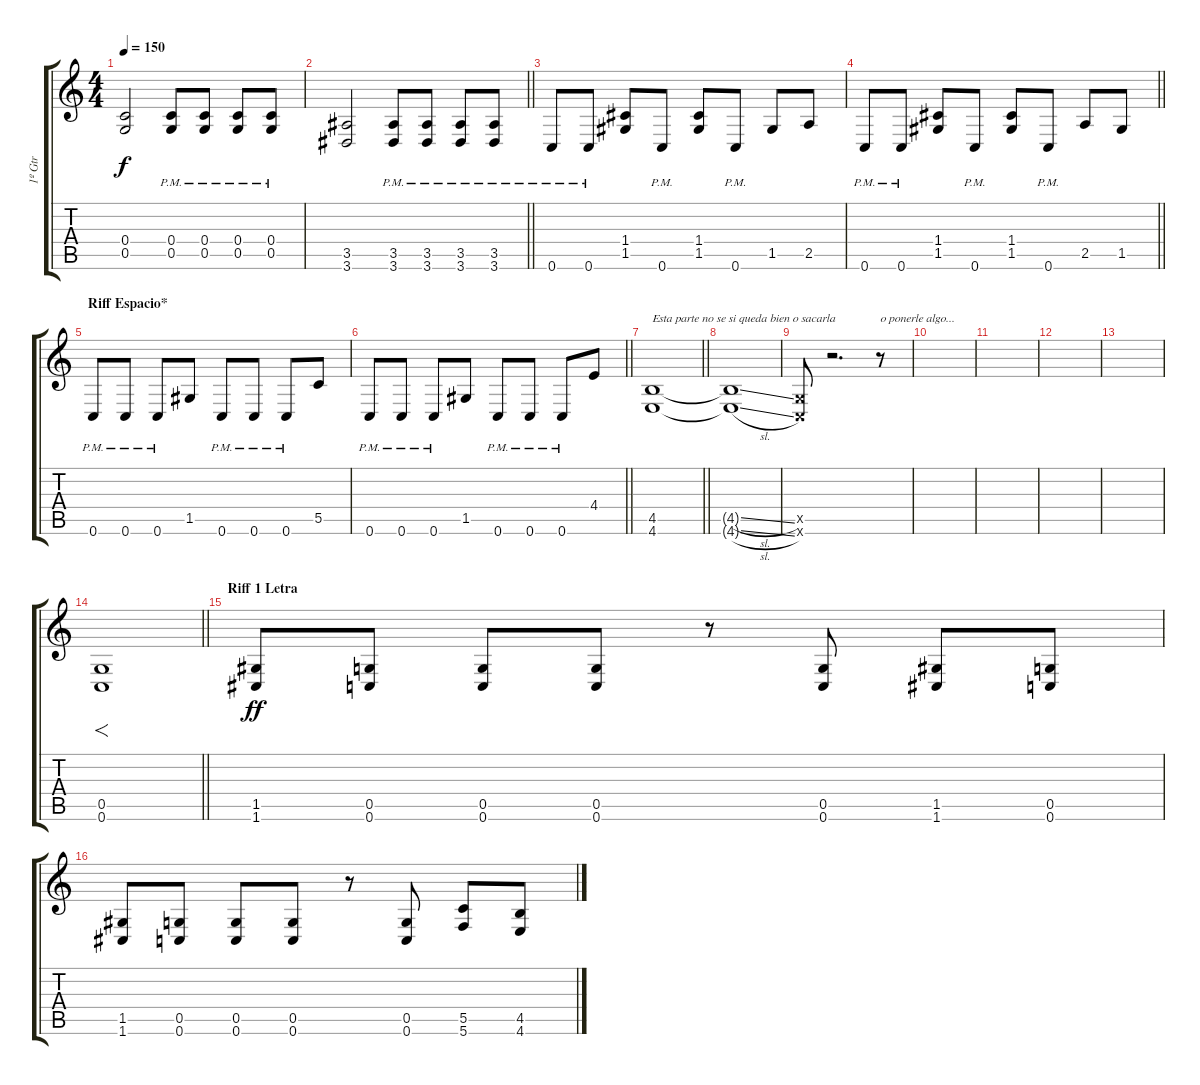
\track ("1º Gtr" "1º Gtr") {instrument distortionguitar}
\staff {score tabs}
\tuning (D4 A3 F3 C3 G2 C2) {hide}
\ts (4 4)
\tempo 150
\clef g2
\ks c
(0.4 0.5).2{dy f} (0.4{pm} 0.5{pm}).8 (0.4{pm} 0.5{pm}).8 (0.4{pm} 0.5{pm}).8 (0.4{pm} 0.5{pm}).8 |
\barLineRight lightlight
(3.5 3.6).2 (3.5{pm} 3.6{pm}).8 (3.5{pm} 3.6{pm}).8 (3.5{pm} 3.6{pm}).8 (3.5{pm} 3.6{pm}).8 |
0.6{pm}.8 0.6{pm}.8 (1.4 1.5).8 0.6{pm}.8 (1.4 1.5).8 0.6{pm}.8 1.5.8 2.5.8 |
\barLineRight lightlight
0.6{pm}.8 0.6{pm}.8 (1.4 1.5).8 0.6{pm}.8 (1.4 1.5).8 0.6{pm}.8 2.5.8 1.5.8 |
\section ("" "Riff Espacio*")
0.6{pm}.8 0.6{pm}.8 0.6{pm}.8 1.5.8 0.6{pm}.8 0.6{pm}.8 0.6{pm}.8 5.5.8 |
\barLineRight lightlight
0.6{pm}.8 0.6{pm}.8 0.6{pm}.8 1.5.8 0.6{pm}.8 0.6{pm}.8 0.6{pm}.8 4.4.8 |
\barLineRight lightlight
(4.5 4.6).1{txt "Esta parte no se si queda bien o sacarla"} |
(4.5{sl t} 4.6{sl t}).1 |
(0.5{x} 0.6{x}).8 r.2{d} r.8{txt "o ponerle algo..."} |
|
|
|
|
\barLineRight lightlight
(0.5 0.6).1{f} |
\section ("" "Riff 1 Letra")
(1.5 1.6).8{dy ff} (0.5 0.6).8 (0.5 0.6).8 (0.5 0.6).8 r.8 (0.5 0.6).8 (1.5 1.6).8 (0.5 0.6).8 |
(1.5 1.6).8 (0.5 0.6).8 (0.5 0.6).8 (0.5 0.6).8 r.8 (0.5 0.6).8 (5.5 5.6).8 (4.5 4.6).8
